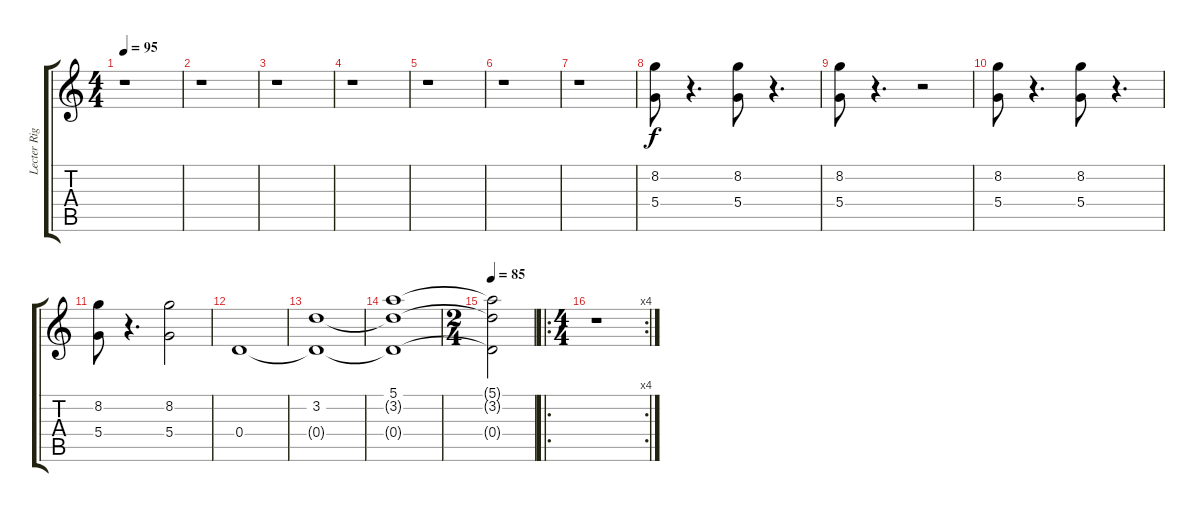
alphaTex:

\track ("Lecter Right" "Lecter Rig") {instrument stringensemble1}
\staff {score tabs}
\tuning (E5 B4 G4 D4 A3 E3) {hide}
\ts (4 4)
\tempo 95
\clef g2
\ks c
r.1{dy f} |
r.1 |
r.1 |
r.1 |
r.1 |
r.1 |
r.1 |
(8.2 5.4).8{instrument pad4choir} r.4{d} (8.2 5.4).8 r.4{d} |
(8.2 5.4).8 r.4{d} r.2 |
(8.2 5.4).8 r.4{d} (8.2 5.4).8 r.4{d} |
(8.2 5.4).8 r.4{d} (8.2 5.4).2 |
0.4.1{instrument pad8sweep} |
(3.2 0.4{t}).1 |
(5.1 3.2{t} 0.4{t}).1 |
\ts (2 4)
\tempo 85
(5.1{t} 3.2{t} 0.4{t}).2 |
\ro
\rc 4
\ts (4 4)
r.1
